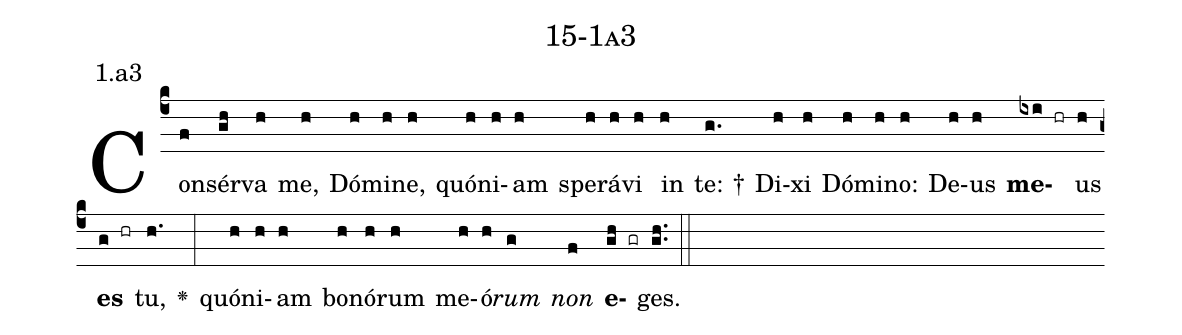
name: 15-1a3;
annotation: 1.a3;
%%
(c4)Con(f)sér(gh)va(h) me,(h) Dó(h)mi(h)ne,(h) quón(h)i(h)am(h) spe(h)rá(h)vi(h) in(h) te: †(g.) Di(h)xi(h) Dó(h)mi(h)no:(h) De(h)us(h) <b>me</b>(ixi hr)us(h) <b>es</b>(g hr) tu,(h.) <v>\greheightstar</v>(:) quón(h)i(h)am(h) bo(h)nó(h)rum(h) me(h)ó(h)<i>rum</i>(g) <i>non</i>(f) <b>e</b>(gh gr)ges.(gh..) (::)


%E(h) u(h) o(g) u(f) a(gh) e.(gh..) (::)
